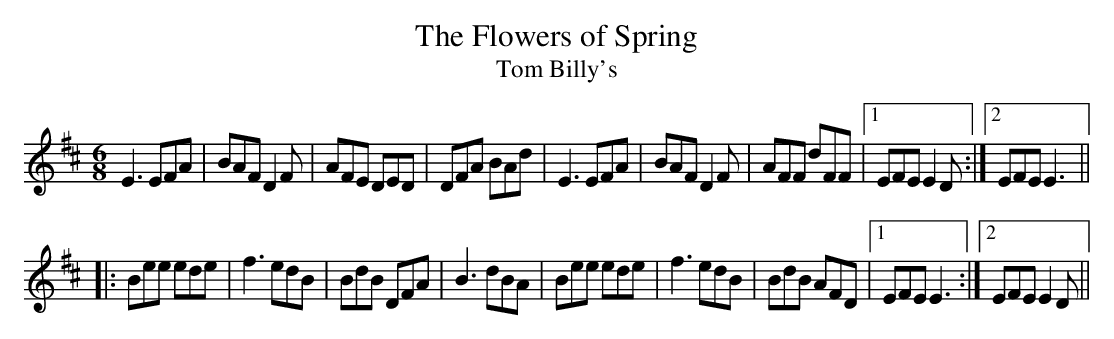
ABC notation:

X:1
T:Flowers of Spring, The
T:Tom Billy's
M:6/8
K:Edor
E3 EFA|BAF D2F|AFE DED|DFA BAd|E3 EFA|BAF D2F|AFF dFF|1 EFE E2D:|2 EFE E3||
|:Bee ede|f3 edB|BdB DFA|B3 dBA|Bee ede|f3 edB|BdB AFD|1 EFE E3:|2 EFE E2D||
